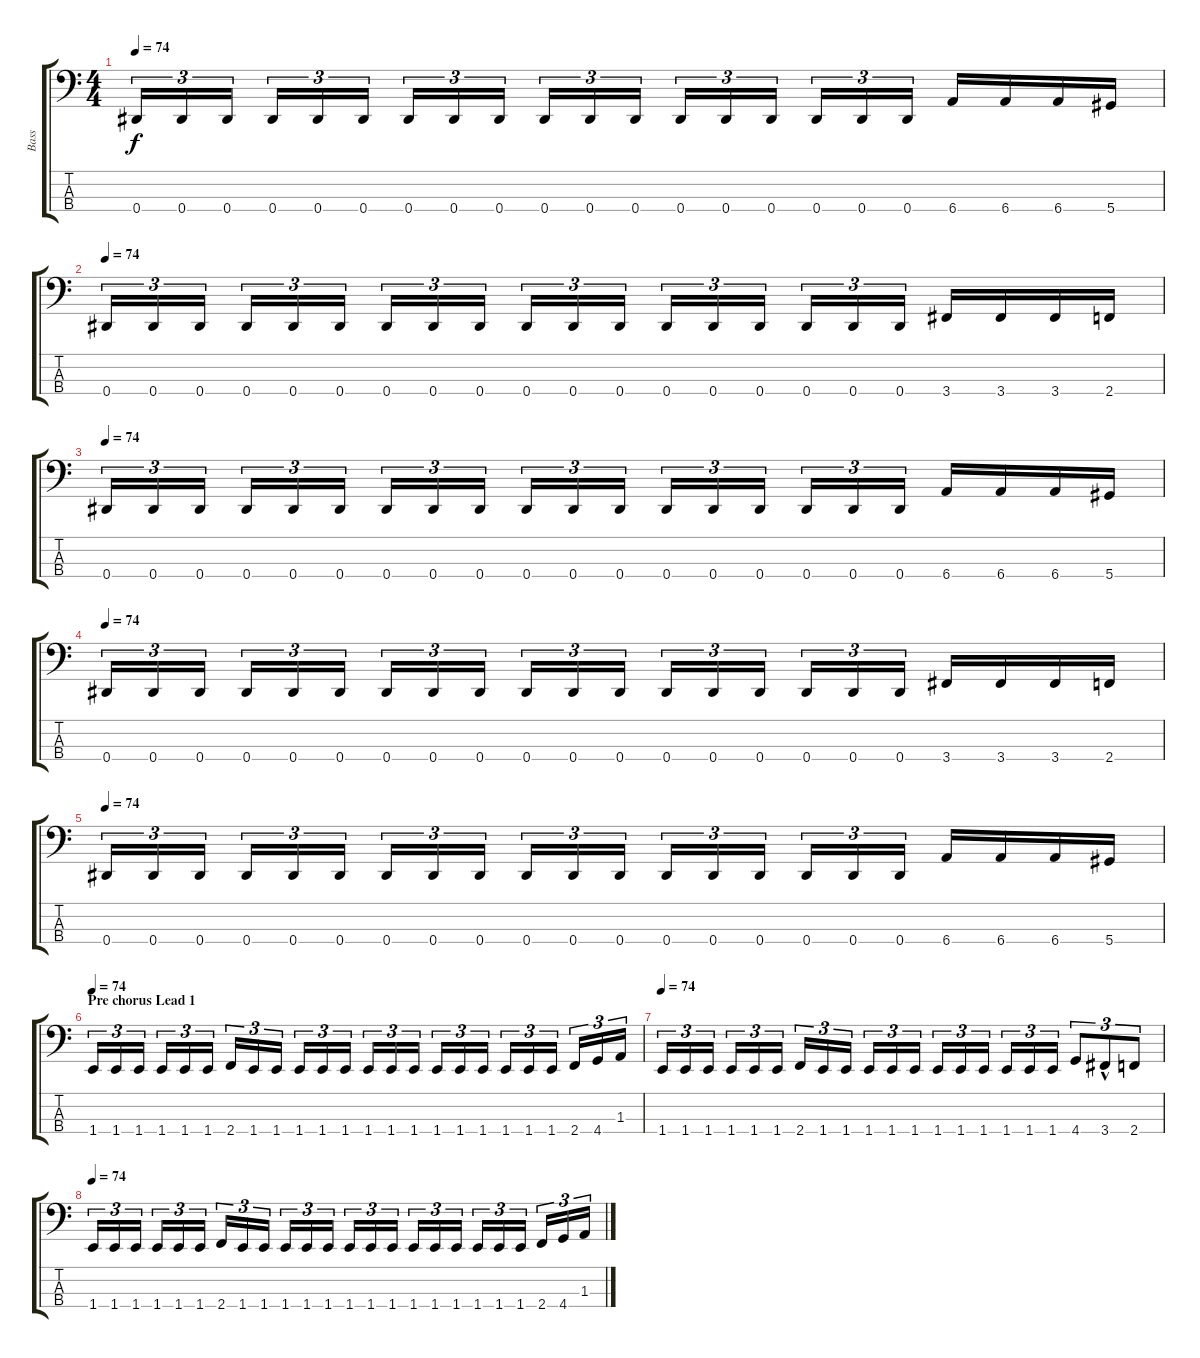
\track ("Bass" "Bass") {instrument electricbasspick}
\staff {score tabs}
\tuning (Gb2 Db2 Ab1 Eb1) {hide}
\ts (4 4)
\tempo 74
\clef f4
\ks c
0.4.16{tu (3 2) dy f} 0.4.16{tu (3 2)} 0.4.16{tu (3 2)} 0.4.16{tu (3 2)} 0.4.16{tu (3 2)} 0.4.16{tu (3 2)} 0.4.16{tu (3 2)} 0.4.16{tu (3 2)} 0.4.16{tu (3 2)} 0.4.16{tu (3 2)} 0.4.16{tu (3 2)} 0.4.16{tu (3 2)} 0.4.16{tu (3 2)} 0.4.16{tu (3 2)} 0.4.16{tu (3 2)} 0.4.16{tu (3 2)} 0.4.16{tu (3 2)} 0.4.16{tu (3 2)} 6.4.16 6.4.16 6.4.16 5.4.16 |
\tempo 74
0.4.16{tu (3 2)} 0.4.16{tu (3 2)} 0.4.16{tu (3 2)} 0.4.16{tu (3 2)} 0.4.16{tu (3 2)} 0.4.16{tu (3 2)} 0.4.16{tu (3 2)} 0.4.16{tu (3 2)} 0.4.16{tu (3 2)} 0.4.16{tu (3 2)} 0.4.16{tu (3 2)} 0.4.16{tu (3 2)} 0.4.16{tu (3 2)} 0.4.16{tu (3 2)} 0.4.16{tu (3 2)} 0.4.16{tu (3 2)} 0.4.16{tu (3 2)} 0.4.16{tu (3 2)} 3.4.16 3.4.16 3.4.16 2.4.16 |
\tempo 74
0.4.16{tu (3 2)} 0.4.16{tu (3 2)} 0.4.16{tu (3 2)} 0.4.16{tu (3 2)} 0.4.16{tu (3 2)} 0.4.16{tu (3 2)} 0.4.16{tu (3 2)} 0.4.16{tu (3 2)} 0.4.16{tu (3 2)} 0.4.16{tu (3 2)} 0.4.16{tu (3 2)} 0.4.16{tu (3 2)} 0.4.16{tu (3 2)} 0.4.16{tu (3 2)} 0.4.16{tu (3 2)} 0.4.16{tu (3 2)} 0.4.16{tu (3 2)} 0.4.16{tu (3 2)} 6.4.16 6.4.16 6.4.16 5.4.16 |
\tempo 74
0.4.16{tu (3 2)} 0.4.16{tu (3 2)} 0.4.16{tu (3 2)} 0.4.16{tu (3 2)} 0.4.16{tu (3 2)} 0.4.16{tu (3 2)} 0.4.16{tu (3 2)} 0.4.16{tu (3 2)} 0.4.16{tu (3 2)} 0.4.16{tu (3 2)} 0.4.16{tu (3 2)} 0.4.16{tu (3 2)} 0.4.16{tu (3 2)} 0.4.16{tu (3 2)} 0.4.16{tu (3 2)} 0.4.16{tu (3 2)} 0.4.16{tu (3 2)} 0.4.16{tu (3 2)} 3.4.16 3.4.16 3.4.16 2.4.16 |
\tempo 74
0.4.16{tu (3 2)} 0.4.16{tu (3 2)} 0.4.16{tu (3 2)} 0.4.16{tu (3 2)} 0.4.16{tu (3 2)} 0.4.16{tu (3 2)} 0.4.16{tu (3 2)} 0.4.16{tu (3 2)} 0.4.16{tu (3 2)} 0.4.16{tu (3 2)} 0.4.16{tu (3 2)} 0.4.16{tu (3 2)} 0.4.16{tu (3 2)} 0.4.16{tu (3 2)} 0.4.16{tu (3 2)} 0.4.16{tu (3 2)} 0.4.16{tu (3 2)} 0.4.16{tu (3 2)} 6.4.16 6.4.16 6.4.16 5.4.16 |
\section ("" "Pre chorus Lead 1")
\tempo 74
1.4.16{tu (3 2)} 1.4.16{tu (3 2)} 1.4.16{tu (3 2)} 1.4.16{tu (3 2)} 1.4.16{tu (3 2)} 1.4.16{tu (3 2)} 2.4.16{tu (3 2)} 1.4.16{tu (3 2)} 1.4.16{tu (3 2)} 1.4.16{tu (3 2)} 1.4.16{tu (3 2)} 1.4.16{tu (3 2)} 1.4.16{tu (3 2)} 1.4.16{tu (3 2)} 1.4.16{tu (3 2)} 1.4.16{tu (3 2)} 1.4.16{tu (3 2)} 1.4.16{tu (3 2)} 1.4.16{tu (3 2)} 1.4.16{tu (3 2)} 1.4.16{tu (3 2)} 2.4.16{tu (3 2)} 4.4.16{tu (3 2)} 1.3.16{tu (3 2)} |
\tempo 74
1.4.16{tu (3 2)} 1.4.16{tu (3 2)} 1.4.16{tu (3 2)} 1.4.16{tu (3 2)} 1.4.16{tu (3 2)} 1.4.16{tu (3 2)} 2.4.16{tu (3 2)} 1.4.16{tu (3 2)} 1.4.16{tu (3 2)} 1.4.16{tu (3 2)} 1.4.16{tu (3 2)} 1.4.16{tu (3 2)} 1.4.16{tu (3 2)} 1.4.16{tu (3 2)} 1.4.16{tu (3 2)} 1.4.16{tu (3 2)} 1.4.16{tu (3 2)} 1.4.16{tu (3 2)} 4.4.8{tu (3 2)} 3.4{hac}.8{tu (3 2)} 2.4.8{tu (3 2)} |
\tempo 74
1.4.16{tu (3 2)} 1.4.16{tu (3 2)} 1.4.16{tu (3 2)} 1.4.16{tu (3 2)} 1.4.16{tu (3 2)} 1.4.16{tu (3 2)} 2.4.16{tu (3 2)} 1.4.16{tu (3 2)} 1.4.16{tu (3 2)} 1.4.16{tu (3 2)} 1.4.16{tu (3 2)} 1.4.16{tu (3 2)} 1.4.16{tu (3 2)} 1.4.16{tu (3 2)} 1.4.16{tu (3 2)} 1.4.16{tu (3 2)} 1.4.16{tu (3 2)} 1.4.16{tu (3 2)} 1.4.16{tu (3 2)} 1.4.16{tu (3 2)} 1.4.16{tu (3 2)} 2.4.16{tu (3 2)} 4.4.16{tu (3 2)} 1.3.16{tu (3 2)}
